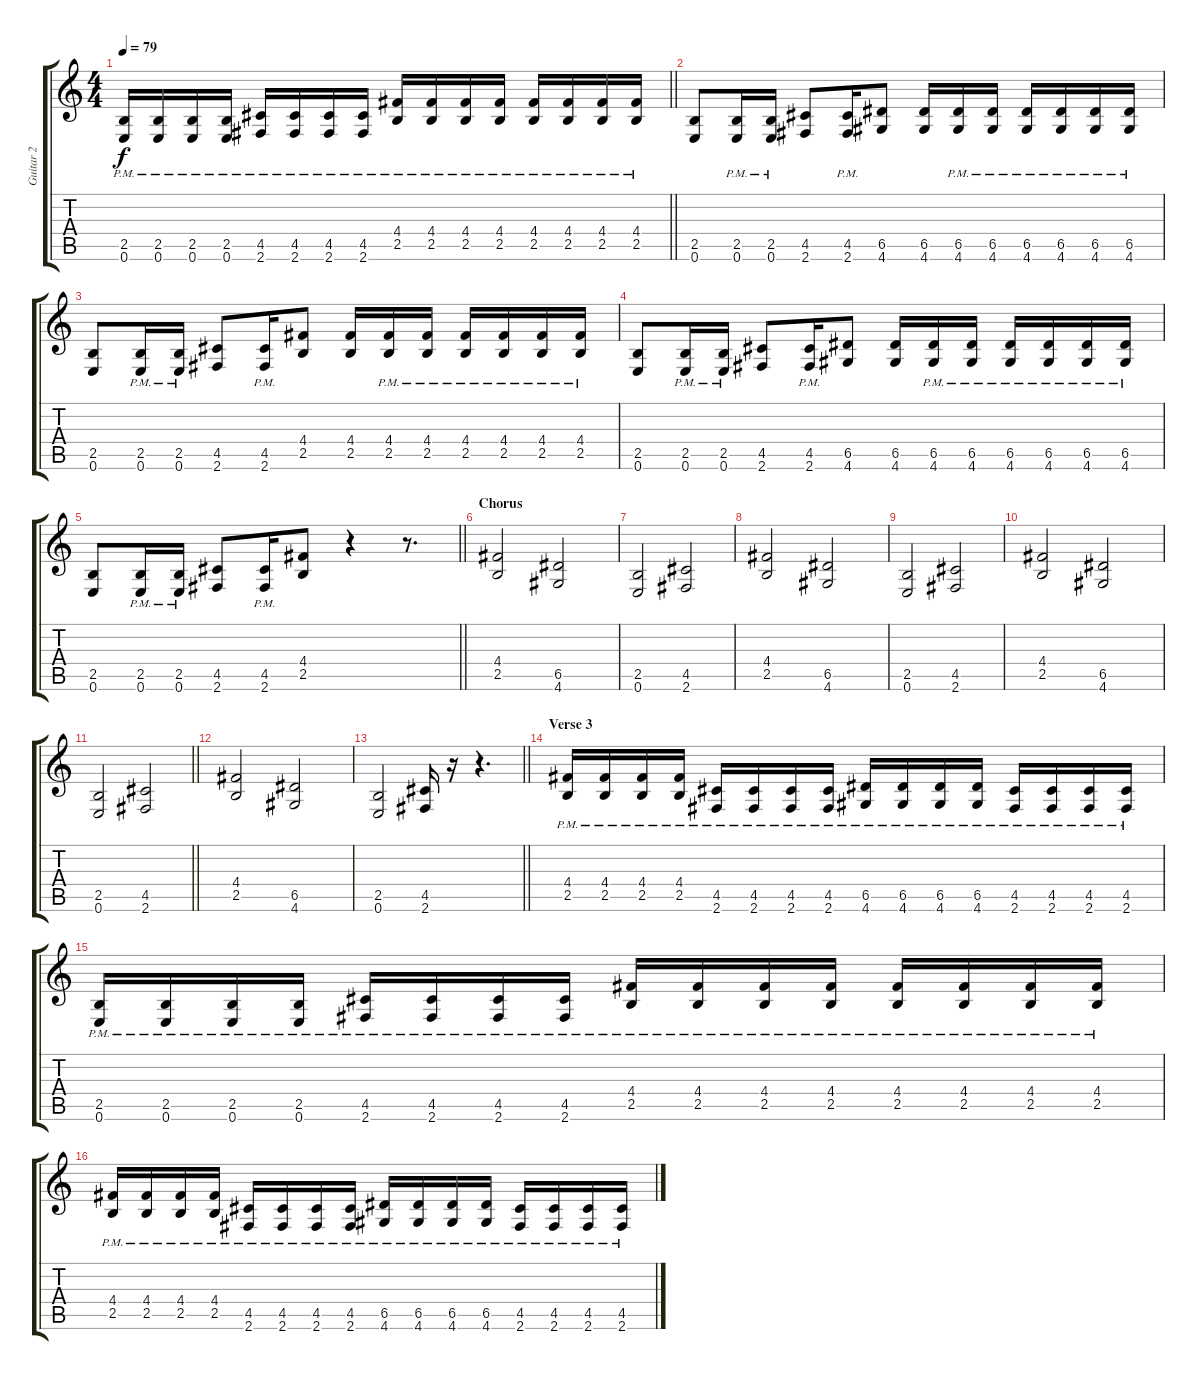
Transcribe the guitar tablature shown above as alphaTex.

\track ("Guitar 2" "Guitar 2") {instrument distortionguitar}
\staff {score tabs}
\tuning (E4 B3 G3 D3 A2 E2) {hide}
\ts (4 4)
\tempo 79
\clef g2
\barLineRight lightlight
\ks c
(2.5{pm} 0.6{pm}).16{dy f} (2.5{pm} 0.6{pm}).16 (2.5{pm} 0.6{pm}).16 (2.5{pm} 0.6{pm}).16 (4.5{pm} 2.6{pm}).16 (4.5{pm} 2.6{pm}).16 (4.5{pm} 2.6{pm}).16 (4.5{pm} 2.6{pm}).16 (4.4{pm} 2.5{pm}).16 (4.4{pm} 2.5{pm}).16 (4.4{pm} 2.5{pm}).16 (4.4{pm} 2.5{pm}).16 (4.4{pm} 2.5{pm}).16 (4.4{pm} 2.5{pm}).16 (4.4{pm} 2.5{pm}).16 (4.4{pm} 2.5{pm}).16 |
(2.5 0.6).8 (2.5{pm} 0.6{pm}).16 (2.5{pm} 0.6{pm}).16 (4.5 2.6).8 (4.5{pm} 2.6{pm}).16 (6.5 4.6).8 (6.5 4.6).16 (6.5{pm} 4.6{pm}).16 (6.5{pm} 4.6{pm}).16 (6.5{pm} 4.6{pm}).16 (6.5{pm} 4.6{pm}).16 (6.5{pm} 4.6{pm}).16 (6.5{pm} 4.6{pm}).16 |
(2.5 0.6).8 (2.5{pm} 0.6{pm}).16 (2.5{pm} 0.6{pm}).16 (4.5 2.6).8 (4.5{pm} 2.6{pm}).16 (4.4 2.5).8 (4.4 2.5).16 (4.4{pm} 2.5{pm}).16 (4.4{pm} 2.5{pm}).16 (4.4{pm} 2.5{pm}).16 (4.4{pm} 2.5{pm}).16 (4.4{pm} 2.5{pm}).16 (4.4{pm} 2.5{pm}).16 |
(2.5 0.6).8 (2.5{pm} 0.6{pm}).16 (2.5{pm} 0.6{pm}).16 (4.5 2.6).8 (4.5{pm} 2.6{pm}).16 (6.5 4.6).8 (6.5 4.6).16 (6.5{pm} 4.6{pm}).16 (6.5{pm} 4.6{pm}).16 (6.5{pm} 4.6{pm}).16 (6.5{pm} 4.6{pm}).16 (6.5{pm} 4.6{pm}).16 (6.5{pm} 4.6{pm}).16 |
\barLineRight lightlight
(2.5 0.6).8 (2.5{pm} 0.6{pm}).16 (2.5{pm} 0.6{pm}).16 (4.5 2.6).8 (4.5{pm} 2.6{pm}).16 (4.4 2.5).8 r.4 r.8{d} |
\section ("" "Chorus")
(4.4 2.5).2 (6.5 4.6).2 |
(2.5 0.6).2 (4.5 2.6).2 |
(4.4 2.5).2 (6.5 4.6).2 |
(2.5 0.6).2 (4.5 2.6).2 |
(4.4 2.5).2 (6.5 4.6).2 |
\barLineRight lightlight
(2.5 0.6).2 (4.5 2.6).2 |
(4.4 2.5).2 (6.5 4.6).2 |
\barLineRight lightlight
(2.5 0.6).2 (4.5 2.6).16 r.16 r.4{d} |
\section ("" "Verse 3")
(4.4{pm} 2.5{pm}).16 (4.4{pm} 2.5{pm}).16 (4.4{pm} 2.5{pm}).16 (4.4{pm} 2.5{pm}).16 (4.5{pm} 2.6{pm}).16 (4.5{pm} 2.6{pm}).16 (4.5{pm} 2.6{pm}).16 (4.5{pm} 2.6{pm}).16 (6.5{pm} 4.6{pm}).16 (6.5{pm} 4.6{pm}).16 (6.5{pm} 4.6{pm}).16 (6.5{pm} 4.6{pm}).16 (4.5{pm} 2.6{pm}).16 (4.5{pm} 2.6{pm}).16 (4.5{pm} 2.6{pm}).16 (4.5{pm} 2.6{pm}).16 |
(2.5{pm} 0.6{pm}).16 (2.5{pm} 0.6{pm}).16 (2.5{pm} 0.6{pm}).16 (2.5{pm} 0.6{pm}).16 (4.5{pm} 2.6{pm}).16 (4.5{pm} 2.6{pm}).16 (4.5{pm} 2.6{pm}).16 (4.5{pm} 2.6{pm}).16 (4.4{pm} 2.5{pm}).16 (4.4{pm} 2.5{pm}).16 (4.4{pm} 2.5{pm}).16 (4.4{pm} 2.5{pm}).16 (4.4{pm} 2.5{pm}).16 (4.4{pm} 2.5{pm}).16 (4.4{pm} 2.5{pm}).16 (4.4{pm} 2.5{pm}).16 |
(4.4{pm} 2.5{pm}).16 (4.4{pm} 2.5{pm}).16 (4.4{pm} 2.5{pm}).16 (4.4{pm} 2.5{pm}).16 (4.5{pm} 2.6{pm}).16 (4.5{pm} 2.6{pm}).16 (4.5{pm} 2.6{pm}).16 (4.5{pm} 2.6{pm}).16 (6.5{pm} 4.6{pm}).16 (6.5{pm} 4.6{pm}).16 (6.5{pm} 4.6{pm}).16 (6.5{pm} 4.6{pm}).16 (4.5{pm} 2.6{pm}).16 (4.5{pm} 2.6{pm}).16 (4.5{pm} 2.6{pm}).16 (4.5{pm} 2.6{pm}).16
